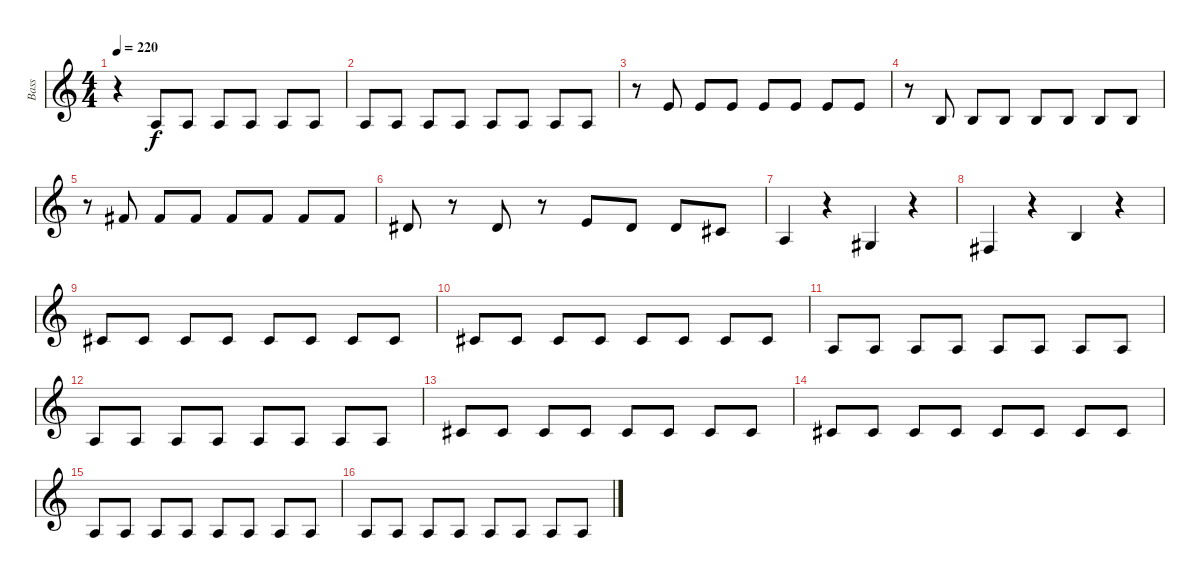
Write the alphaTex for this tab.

\track ("Bass" "Bass") {instrument electricbasspick}
\staff {score}
\tuning (Eb4 Bb3 Gb3 Db3 Ab2 Eb2) {hide}
\ts (4 4)
\tempo 220
\clef g2
\ks c
r.4{dy f} 6.6.8 6.6.8 6.6.8 6.6.8 6.6.8 6.6.8 |
6.6.8 6.6.8 6.6.8 6.6.8 6.6.8 6.6.8 6.6.8 6.6.8 |
r.8 8.5.8 8.5.8 8.5.8 8.5.8 8.5.8 8.5.8 8.5.8 |
r.8 8.6.8 8.6.8 8.6.8 8.6.8 8.6.8 8.6.8 8.6.8 |
r.8 10.5.8 10.5.8 10.5.8 10.5.8 10.5.8 10.5.8 10.5.8 |
7.5.8 r.8 7.5.8 r.8 8.5.8 7.5.8 7.5.8 5.5.8 |
6.6.4 r.4 5.6.4 r.4 |
3.6.4 r.4 3.5.4 r.4 |
5.5.8 5.5.8 5.5.8 5.5.8 5.5.8 5.5.8 5.5.8 5.5.8 |
5.5.8 5.5.8 5.5.8 5.5.8 5.5.8 5.5.8 5.5.8 5.5.8 |
6.6.8 6.6.8 6.6.8 6.6.8 6.6.8 6.6.8 6.6.8 6.6.8 |
6.6.8 6.6.8 6.6.8 6.6.8 6.6.8 6.6.8 6.6.8 6.6.8 |
5.5.8 5.5.8 5.5.8 5.5.8 5.5.8 5.5.8 5.5.8 5.5.8 |
5.5.8 5.5.8 5.5.8 5.5.8 5.5.8 5.5.8 5.5.8 5.5.8 |
6.6.8 6.6.8 6.6.8 6.6.8 6.6.8 6.6.8 6.6.8 6.6.8 |
6.6.8 6.6.8 6.6.8 6.6.8 6.6.8 6.6.8 6.6.8 6.6.8
